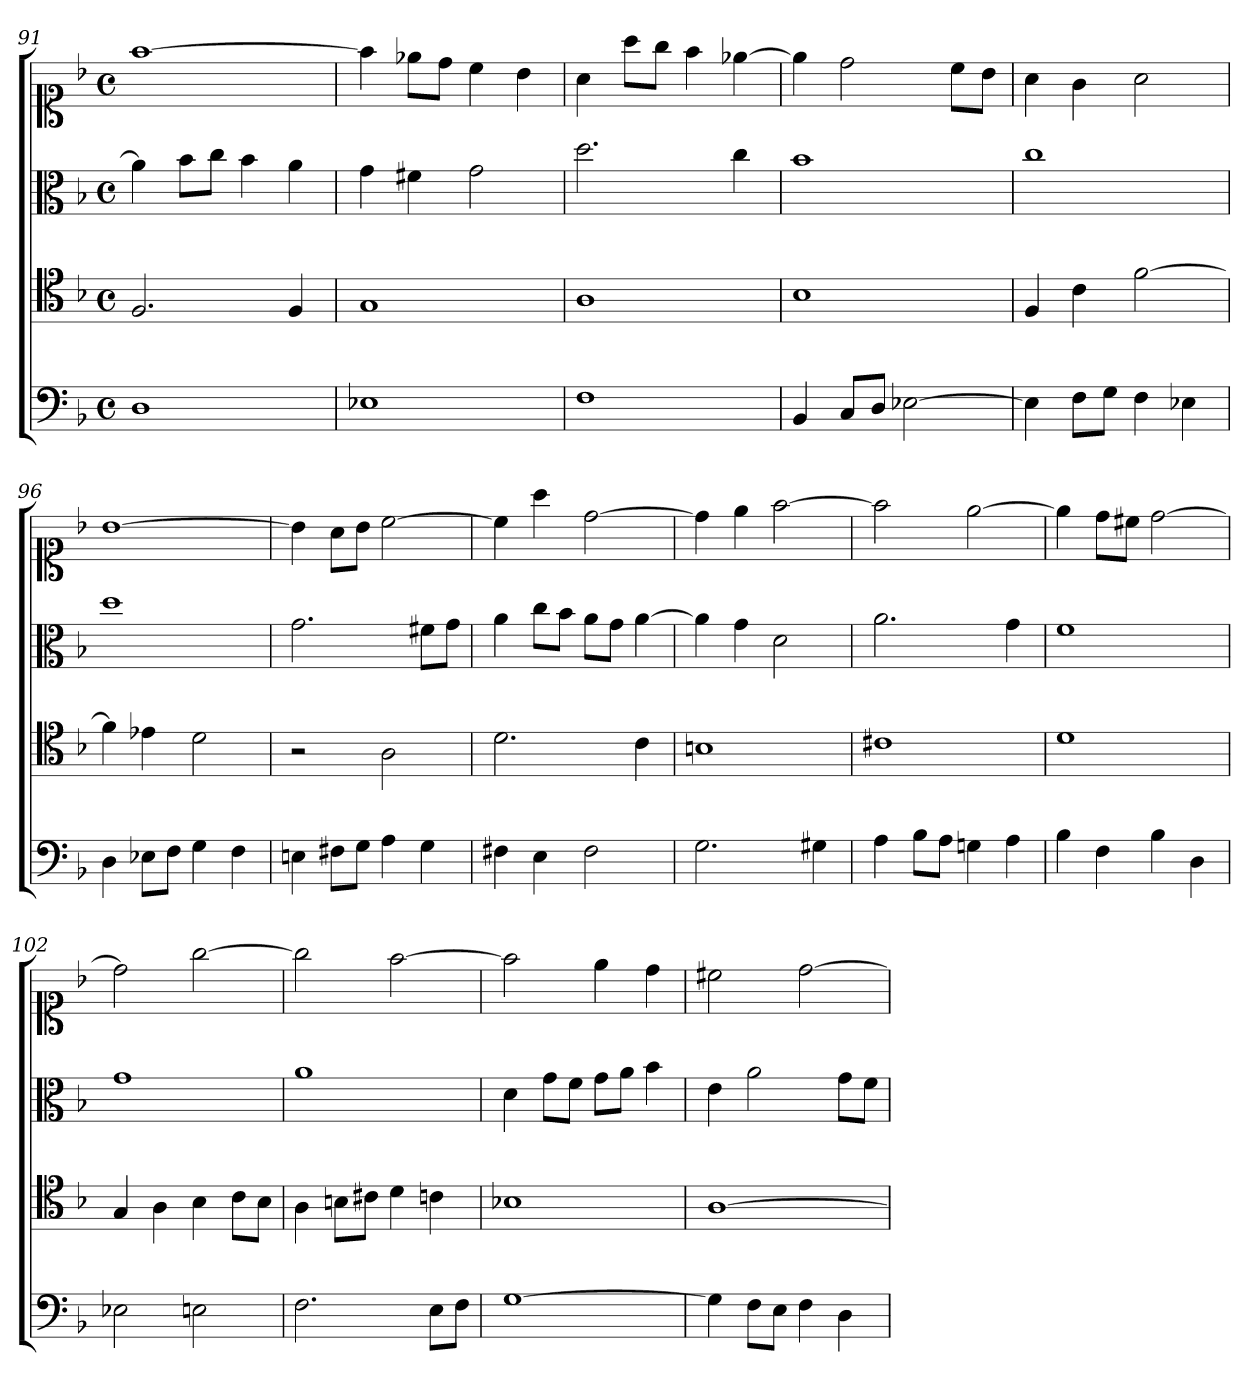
**kern	**kern	**kern	**kern
*part4	*part3	*part2	*part1
*staff4	*staff3	*staff2	*staff1
*clefF4	*clefC4	*clefC3	*clefC1
*k[b-]	*k[b-]	*k[b-]	*k[b-]
*M4/4	*M4/4	*M4/4	*M4/4
*met(c)	*met(c)	*met(c)	*met(c)
=91	=91	=91	=91
1D	2.F	4a]	[1ff
.	.	8b-L	.
.	.	8ccJ	.
.	.	4b-	.
.	4F	4a	.
=92	=92	=92	=92
1E-X	1G	4g	4ff]
.	.	4f#X	8ee-XL
.	.	.	8ddJ
.	.	2g	4cc
.	.	.	4b-
=93	=93	=93	=93
1F	1A	2.dd	4a
.	.	.	8aaL
.	.	.	8ggJ
.	.	.	4ff
.	.	4cc	[4ee-X
=94	=94	=94	=94
4BB-	1B-	1b-	4ee-]
8CL	.	.	2dd
8DJ	.	.	.
[2E-X	.	.	.
.	.	.	8ccL
.	.	.	8b-J
=95	=95	=95	=95
4E-]	4F	1cc	4a
8FL	4c	.	4g
8GJ	.	.	.
4F	[2f	.	2a
4E-X	.	.	.
=96	=96	=96	=96
4D	4f]	1dd	[1b-
8E-XL	4e-X	.	.
8FJ	.	.	.
4G	2d	.	.
4F	.	.	.
=97	=97	=97	=97
4En	2r	2.g	4b-]
8F#XL	.	.	8aL
8GJ	.	.	8b-J
4A	2A	.	[2cc
4G	.	8f#XL	.
.	.	8gJ	.
=98	=98	=98	=98
4F#X	2.d	4a	4cc]
4E	.	8ccL	4aa
.	.	8b-J	.
2F#	.	8aL	[2dd
.	.	8gJ	.
.	4c	[4a	.
=99	=99	=99	=99
2.G	1Bn	4a]	4dd]
.	.	4g	4ee
.	.	2d	[2ff
4G#X	.	.	.
=100	=100	=100	=100
4A	1c#X	2.a	2ff]
8B-L	.	.	.
8AJ	.	.	.
4Gn	.	.	[2ee
4A	.	4g	.
=101	=101	=101	=101
4B-	1d	1f	4ee]
4F	.	.	8ddL
.	.	.	8cc#XJ
4B-	.	.	[2dd
4D	.	.	.
=102	=102	=102	=102
2E-X	4G	1g	2dd]
.	4A	.	.
2En	4B-	.	[2gg
.	8cL	.	.
.	8B-J	.	.
=103	=103	=103	=103
2.F	4A	1a	2gg]
.	8BnL	.	.
.	8c#XJ	.	.
.	4d	.	[2ff
8EL	4cn	.	.
8FJ	.	.	.
=104	=104	=104	=104
[1G	1B-X	4d	2ff]
.	.	8gL	.
.	.	8fJ	.
.	.	8gL	4ee
.	.	8aJ	.
.	.	4b-	4dd
=105	=105	=105	=105
4G]	[1A	4e	2cc#X
8FL	.	2a	.
8EJ	.	.	.
4F	.	.	[2dd
4D	.	8gL	.
.	.	8fJ	.
=	=	=	=
*-	*-	*-	*-
